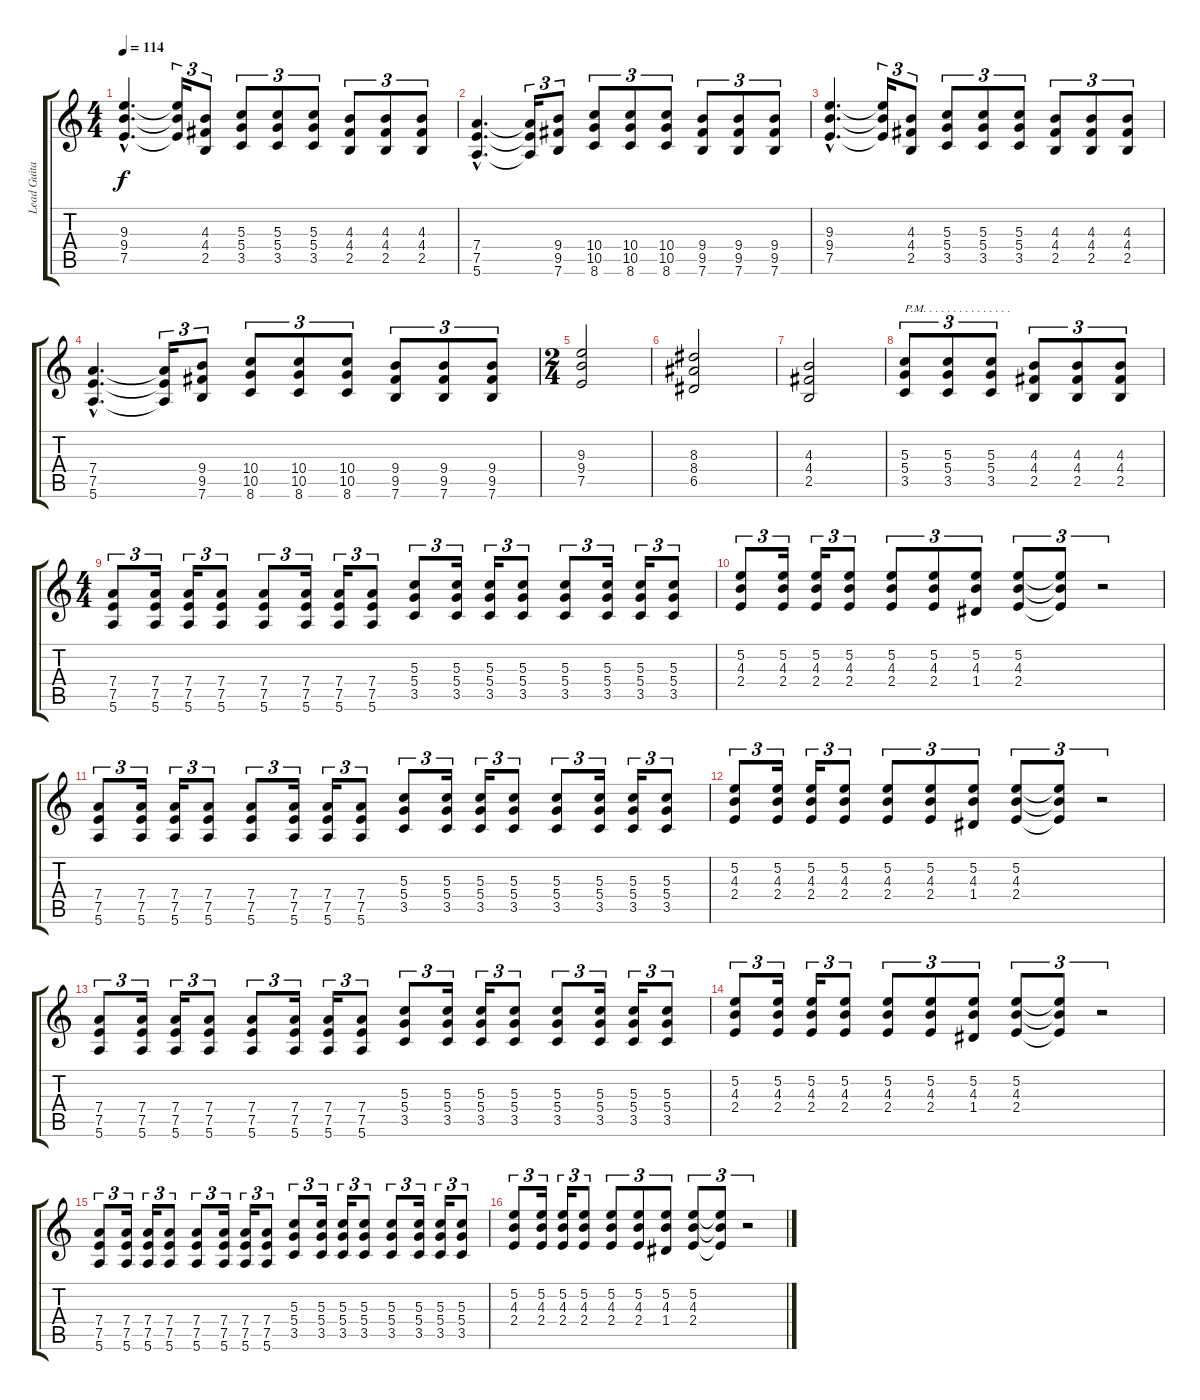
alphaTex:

\track ("Lead Guitar" "Lead Guita") {instrument distortionguitar}
\staff {score tabs}
\tuning (E4 B3 G3 D3 A2 E2) {hide}
\ts (4 4)
\tempo 114
\clef g2
\ks c
(9.3{hac} 9.4{hac} 7.5{hac}).4{d dy f} (9.3{t} 9.4{t} 7.5{t}).16{tu (3 2)} (4.3 4.4 2.5).8{tu (3 2)} (5.3 5.4 3.5).8{tu (3 2)} (5.3 5.4 3.5).8{tu (3 2)} (5.3 5.4 3.5).8{tu (3 2)} (4.3 4.4 2.5).8{tu (3 2)} (4.3 4.4 2.5).8{tu (3 2)} (4.3 4.4 2.5).8{tu (3 2)} |
(7.4{hac} 7.5{hac} 5.6{hac}).4{d} (7.4{t} 7.5{t} 5.6{t}).16{tu (3 2)} (9.4 9.5 7.6).8{tu (3 2)} (10.4 10.5 8.6).8{tu (3 2)} (10.4 10.5 8.6).8{tu (3 2)} (10.4 10.5 8.6).8{tu (3 2)} (9.4 9.5 7.6).8{tu (3 2)} (9.4 9.5 7.6).8{tu (3 2)} (9.4 9.5 7.6).8{tu (3 2)} |
(9.3{hac} 9.4{hac} 7.5{hac}).4{d} (9.3{t} 9.4{t} 7.5{t}).16{tu (3 2)} (4.3 4.4 2.5).8{tu (3 2)} (5.3 5.4 3.5).8{tu (3 2)} (5.3 5.4 3.5).8{tu (3 2)} (5.3 5.4 3.5).8{tu (3 2)} (4.3 4.4 2.5).8{tu (3 2)} (4.3 4.4 2.5).8{tu (3 2)} (4.3 4.4 2.5).8{tu (3 2)} |
(7.4{hac} 7.5{hac} 5.6{hac}).4{d} (7.4{t} 7.5{t} 5.6{t}).16{tu (3 2)} (9.4 9.5 7.6).8{tu (3 2)} (10.4 10.5 8.6).8{tu (3 2)} (10.4 10.5 8.6).8{tu (3 2)} (10.4 10.5 8.6).8{tu (3 2)} (9.4 9.5 7.6).8{tu (3 2)} (9.4 9.5 7.6).8{tu (3 2)} (9.4 9.5 7.6).8{tu (3 2)} |
\ts (2 4)
(9.3 9.4 7.5).2 |
(8.3 8.4 6.5).2 |
(4.3 4.4 2.5).2 |
(5.3 5.4 3.5).8{tu (3 2) txt "P.M. . . . . . . . . . . . . . ."} (5.3 5.4 3.5).8{tu (3 2)} (5.3 5.4 3.5).8{tu (3 2)} (4.3 4.4 2.5).8{tu (3 2)} (4.3 4.4 2.5).8{tu (3 2)} (4.3 4.4 2.5).8{tu (3 2)} |
\ts (4 4)
(7.4 7.5 5.6).8{tu (3 2)} (7.4 7.5 5.6).16{tu (3 2)} (7.4 7.5 5.6).16{tu (3 2)} (7.4 7.5 5.6).8{tu (3 2)} (7.4 7.5 5.6).8{tu (3 2)} (7.4 7.5 5.6).16{tu (3 2)} (7.4 7.5 5.6).16{tu (3 2)} (7.4 7.5 5.6).8{tu (3 2)} (5.3 5.4 3.5).8{tu (3 2)} (5.3 5.4 3.5).16{tu (3 2)} (5.3 5.4 3.5).16{tu (3 2)} (5.3 5.4 3.5).8{tu (3 2)} (5.3 5.4 3.5).8{tu (3 2)} (5.3 5.4 3.5).16{tu (3 2)} (5.3 5.4 3.5).16{tu (3 2)} (5.3 5.4 3.5).8{tu (3 2)} |
(5.2 4.3 2.4).8{tu (3 2)} (5.2 4.3 2.4).16{tu (3 2)} (5.2 4.3 2.4).16{tu (3 2)} (5.2 4.3 2.4).8{tu (3 2)} (5.2 4.3 2.4).8{tu (3 2)} (5.2 4.3 2.4).8{tu (3 2)} (5.2 4.3 1.4).8{tu (3 2)} (5.2 4.3 2.4).8{tu (3 2)} (5.2{t} 4.3{t} 2.4{t}).8{tu (3 2)} r.2{tu (3 2)} |
(7.4 7.5 5.6).8{tu (3 2)} (7.4 7.5 5.6).16{tu (3 2)} (7.4 7.5 5.6).16{tu (3 2)} (7.4 7.5 5.6).8{tu (3 2)} (7.4 7.5 5.6).8{tu (3 2)} (7.4 7.5 5.6).16{tu (3 2)} (7.4 7.5 5.6).16{tu (3 2)} (7.4 7.5 5.6).8{tu (3 2)} (5.3 5.4 3.5).8{tu (3 2)} (5.3 5.4 3.5).16{tu (3 2)} (5.3 5.4 3.5).16{tu (3 2)} (5.3 5.4 3.5).8{tu (3 2)} (5.3 5.4 3.5).8{tu (3 2)} (5.3 5.4 3.5).16{tu (3 2)} (5.3 5.4 3.5).16{tu (3 2)} (5.3 5.4 3.5).8{tu (3 2)} |
(5.2 4.3 2.4).8{tu (3 2)} (5.2 4.3 2.4).16{tu (3 2)} (5.2 4.3 2.4).16{tu (3 2)} (5.2 4.3 2.4).8{tu (3 2)} (5.2 4.3 2.4).8{tu (3 2)} (5.2 4.3 2.4).8{tu (3 2)} (5.2 4.3 1.4).8{tu (3 2)} (5.2 4.3 2.4).8{tu (3 2)} (5.2{t} 4.3{t} 2.4{t}).8{tu (3 2)} r.2{tu (3 2)} |
(7.4 7.5 5.6).8{tu (3 2)} (7.4 7.5 5.6).16{tu (3 2)} (7.4 7.5 5.6).16{tu (3 2)} (7.4 7.5 5.6).8{tu (3 2)} (7.4 7.5 5.6).8{tu (3 2)} (7.4 7.5 5.6).16{tu (3 2)} (7.4 7.5 5.6).16{tu (3 2)} (7.4 7.5 5.6).8{tu (3 2)} (5.3 5.4 3.5).8{tu (3 2)} (5.3 5.4 3.5).16{tu (3 2)} (5.3 5.4 3.5).16{tu (3 2)} (5.3 5.4 3.5).8{tu (3 2)} (5.3 5.4 3.5).8{tu (3 2)} (5.3 5.4 3.5).16{tu (3 2)} (5.3 5.4 3.5).16{tu (3 2)} (5.3 5.4 3.5).8{tu (3 2)} |
(5.2 4.3 2.4).8{tu (3 2)} (5.2 4.3 2.4).16{tu (3 2)} (5.2 4.3 2.4).16{tu (3 2)} (5.2 4.3 2.4).8{tu (3 2)} (5.2 4.3 2.4).8{tu (3 2)} (5.2 4.3 2.4).8{tu (3 2)} (5.2 4.3 1.4).8{tu (3 2)} (5.2 4.3 2.4).8{tu (3 2)} (5.2{t} 4.3{t} 2.4{t}).8{tu (3 2)} r.2{tu (3 2)} |
(7.4 7.5 5.6).8{tu (3 2)} (7.4 7.5 5.6).16{tu (3 2)} (7.4 7.5 5.6).16{tu (3 2)} (7.4 7.5 5.6).8{tu (3 2)} (7.4 7.5 5.6).8{tu (3 2)} (7.4 7.5 5.6).16{tu (3 2)} (7.4 7.5 5.6).16{tu (3 2)} (7.4 7.5 5.6).8{tu (3 2)} (5.3 5.4 3.5).8{tu (3 2)} (5.3 5.4 3.5).16{tu (3 2)} (5.3 5.4 3.5).16{tu (3 2)} (5.3 5.4 3.5).8{tu (3 2)} (5.3 5.4 3.5).8{tu (3 2)} (5.3 5.4 3.5).16{tu (3 2)} (5.3 5.4 3.5).16{tu (3 2)} (5.3 5.4 3.5).8{tu (3 2)} |
(5.2 4.3 2.4).8{tu (3 2)} (5.2 4.3 2.4).16{tu (3 2)} (5.2 4.3 2.4).16{tu (3 2)} (5.2 4.3 2.4).8{tu (3 2)} (5.2 4.3 2.4).8{tu (3 2)} (5.2 4.3 2.4).8{tu (3 2)} (5.2 4.3 1.4).8{tu (3 2)} (5.2 4.3 2.4).8{tu (3 2)} (5.2{t} 4.3{t} 2.4{t}).8{tu (3 2)} r.2{tu (3 2)}
